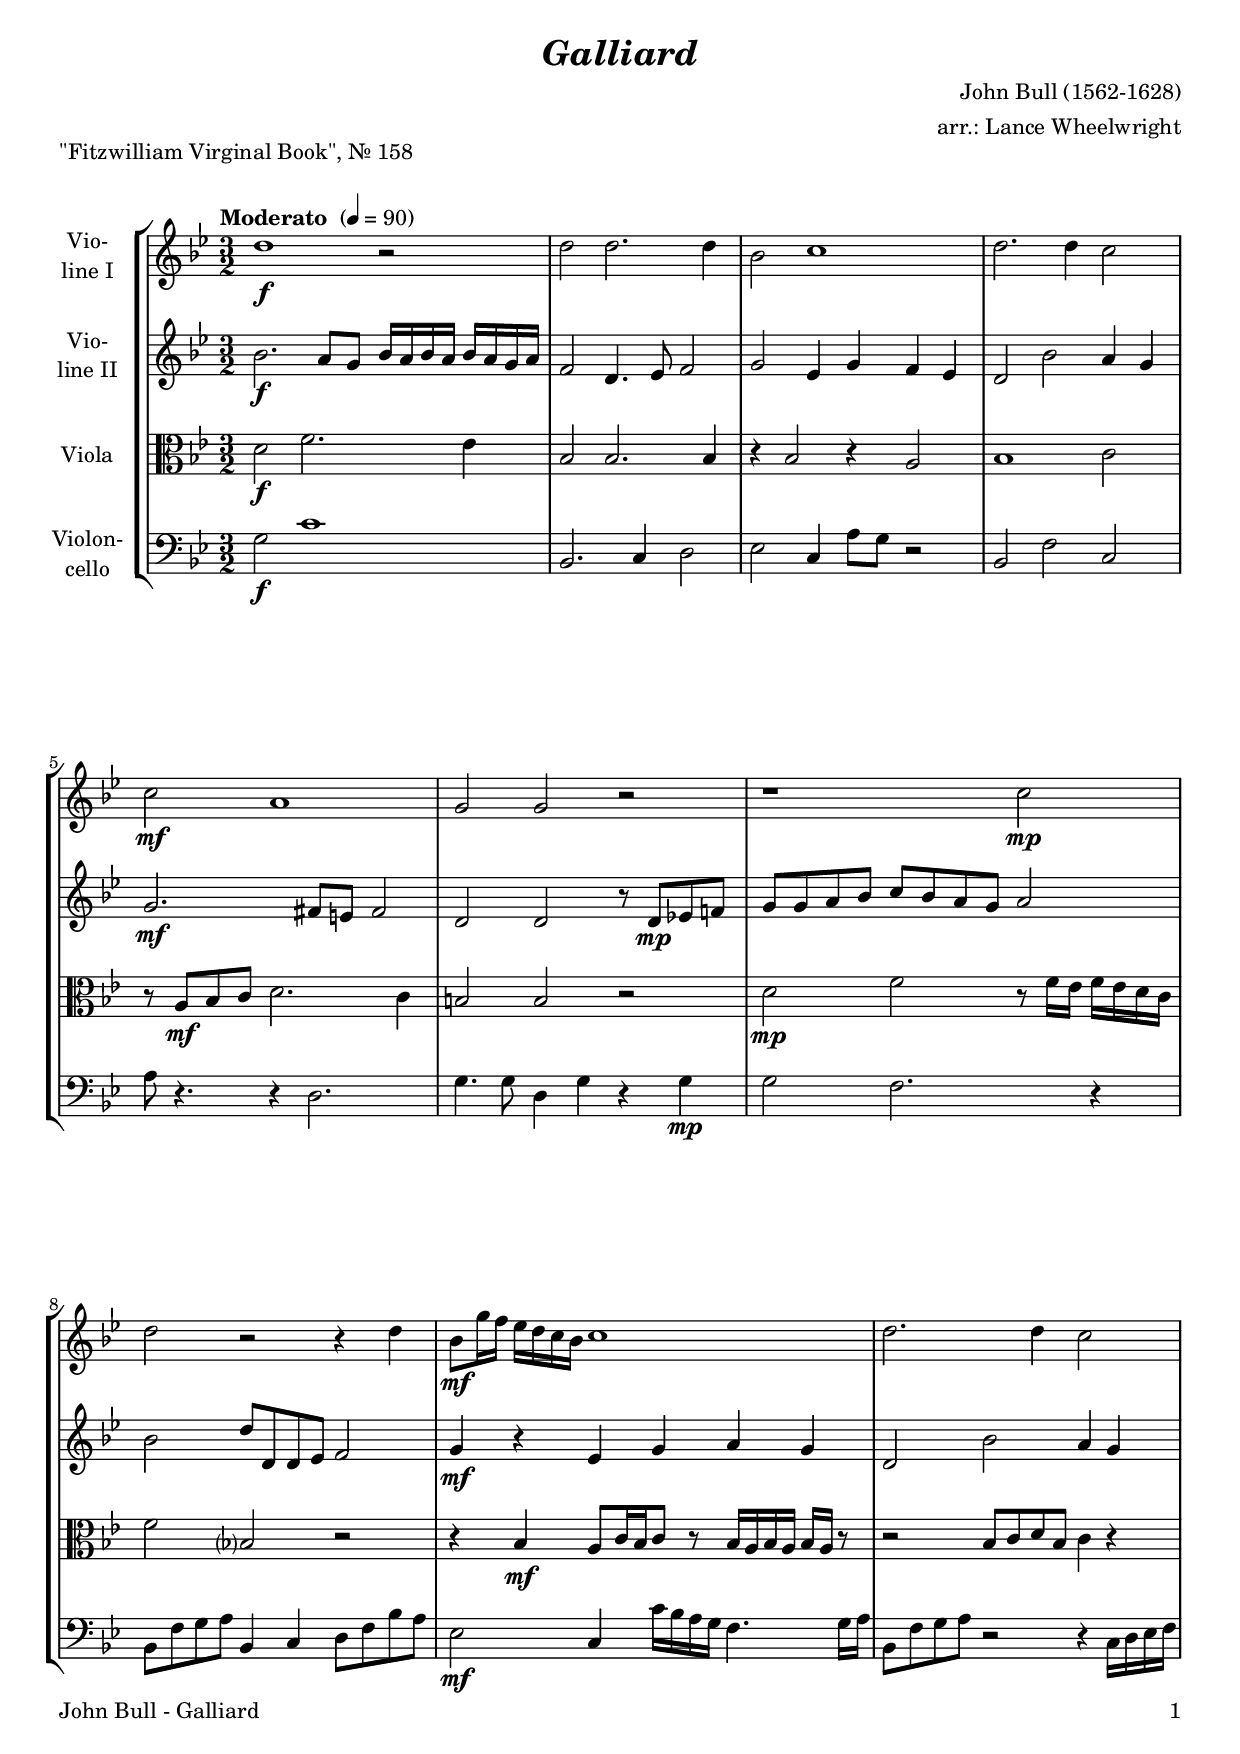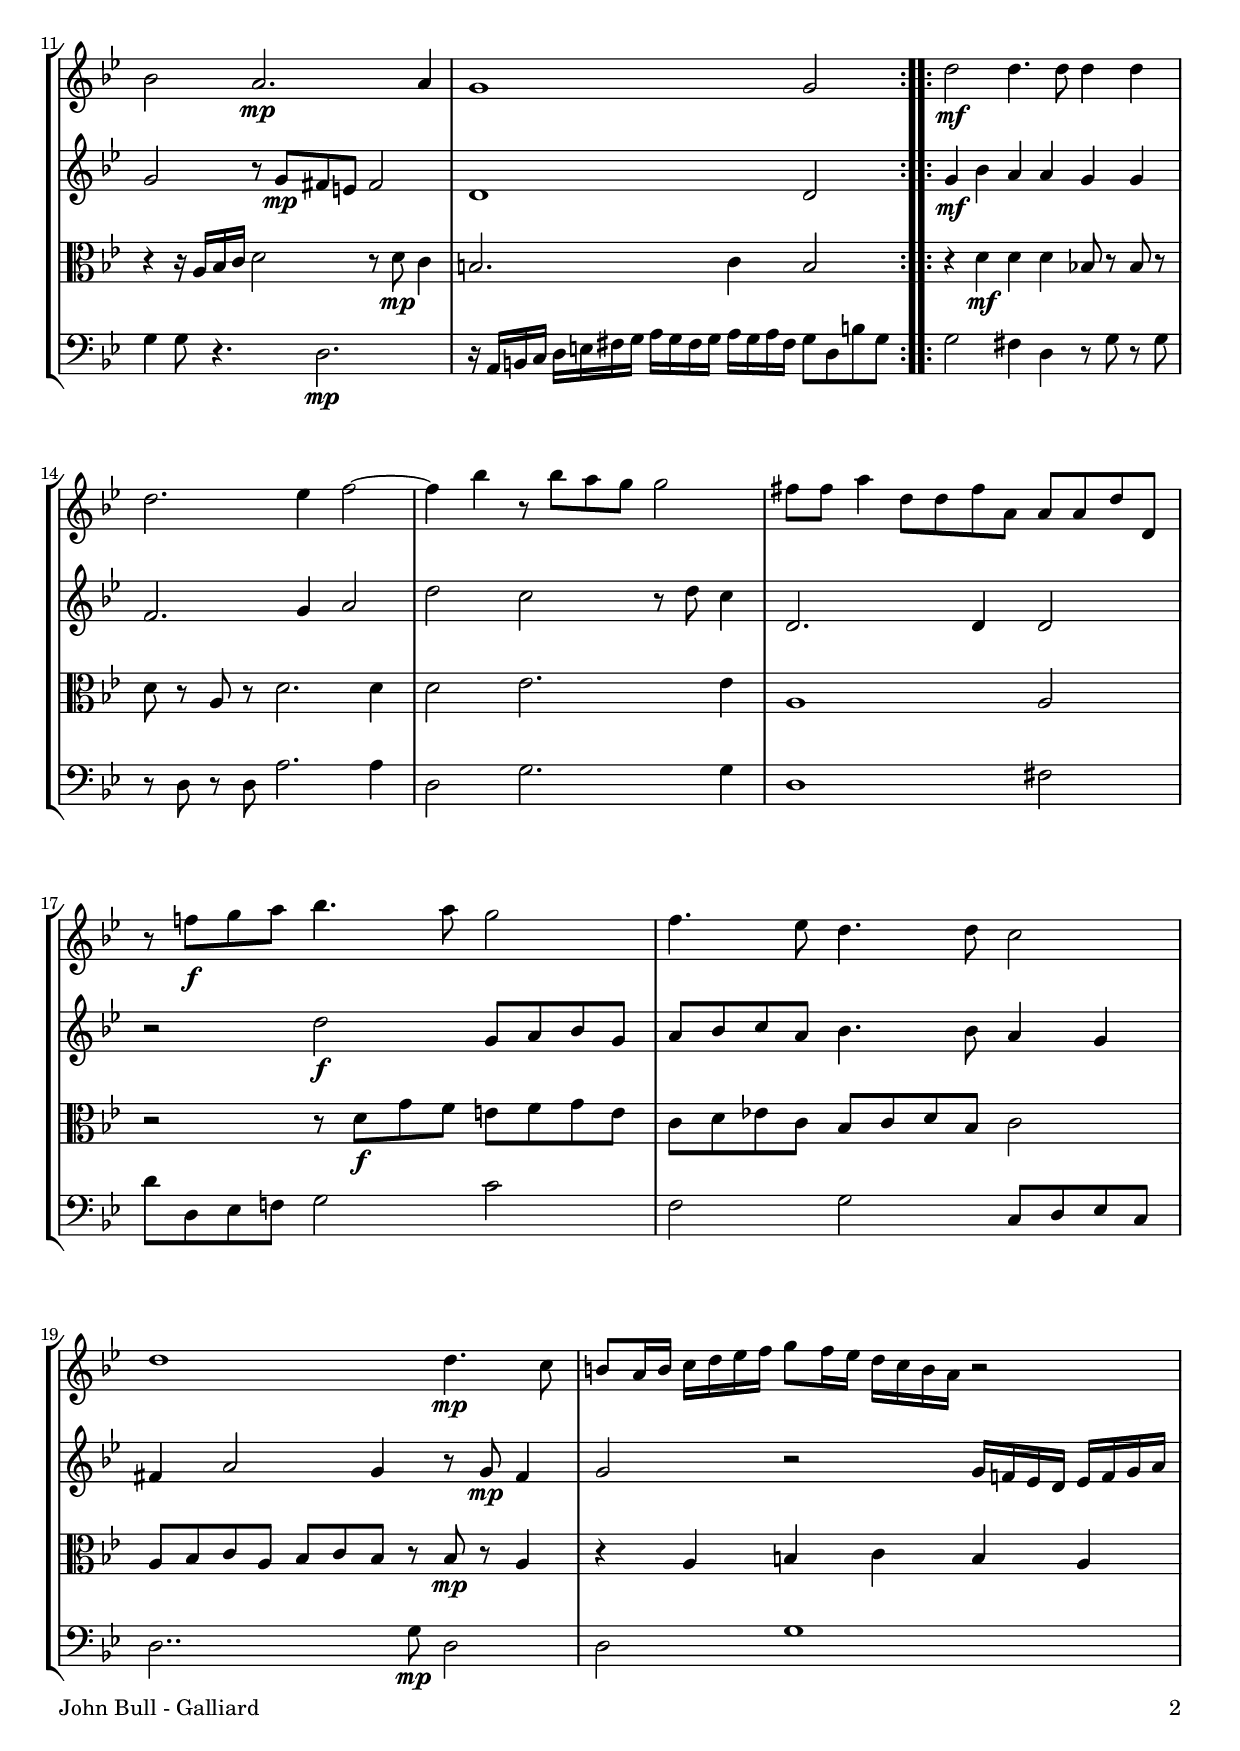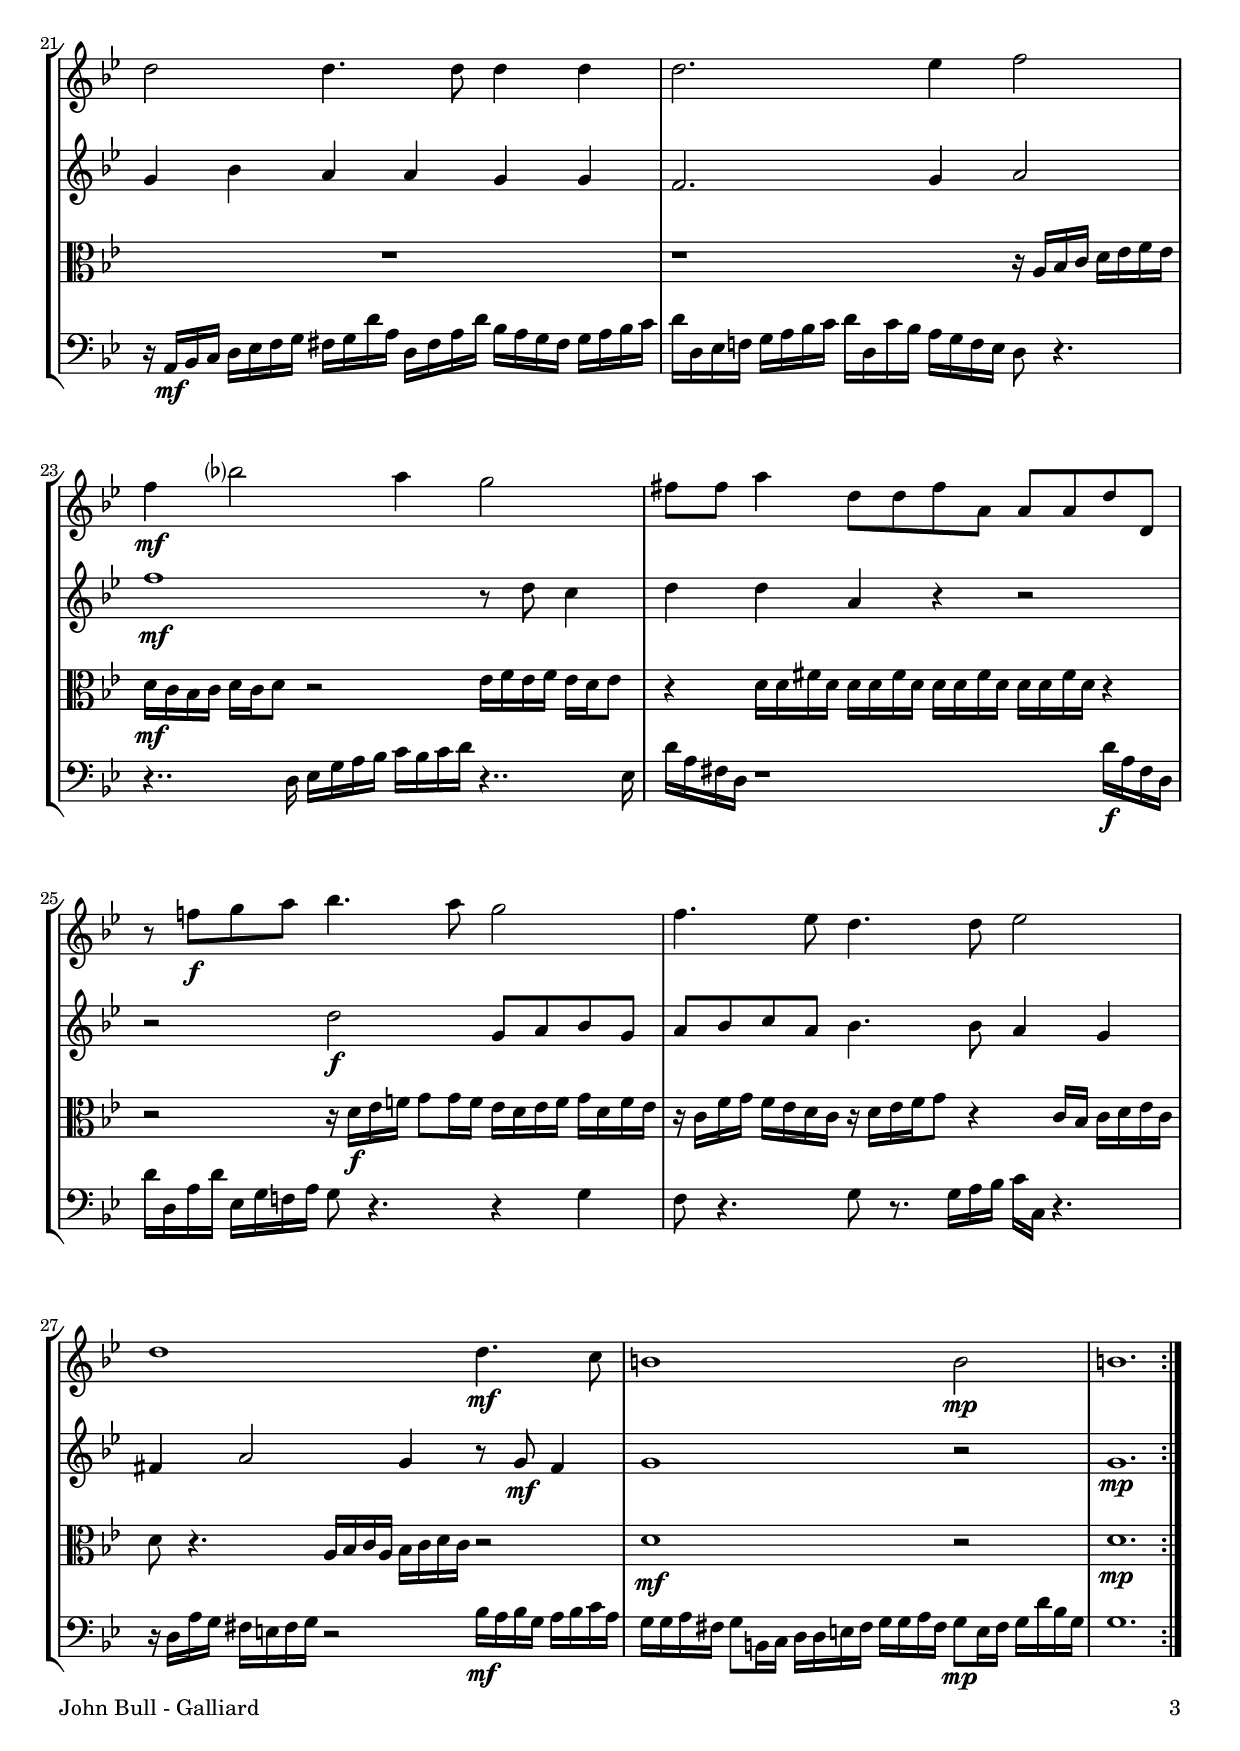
\version "2.24.1"
\include "deutsch.ly"

#(set-global-staff-size 19)

\header {
  title     = \markup \bold \italic "Galliard"
  composer  = "John Bull (1562-1628)"
  arranger  = "arr.: Lance Wheelwright"
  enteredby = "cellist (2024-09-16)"
  piece     = "\"Fitzwilliam Virginal Book\", Nr. 158"
}

voiceconsts = {
  \key d \minor
  \time 3/2
  \clef "bass"
%  \numericTimeSignature
  \compressEmptyMeasures
  % Set default beaming for all staves
%  \set Timing.beamExceptions = #'()
%  \set Timing.baseMoment     = #(ly:make-moment 1 4)
%  \set Timing.beatStructure  = #'(1 1 1)
  \tempo "Moderato " 4=90
}

mist = "string ensemble 1"
mivl = "violin"
miva = "viola"
miba = "cello"
mipz = "pizzicato strings"

dsaf = \mark \markup \box \italic "Dal Segno al Fine"
fine = \mark \markup \box \italic "Fine"

va = \relative c'' {
  \voiceconsts
  \clef "treble"
  
  \repeat volta 2 {
    a1\f r2
    a a2. a4
    f2 g1
    a2. a4 g2
    g\mf e1

    d2 d r
    r1 g2\mp
    a r r4 a
    f8\mf d'16 c b[ a g f] g1

    a2. a4 g2
    f e2.\mp e4
    d1 d2
  }
  \repeat volta 2 {
    a'2\mf a4. a8 a4 a
    a2. b4 c2~
    c4 f r8 f e d d2
    cis8 cis e4 a,8 a cis e, e e a a,
    r8 c'!\f d e f4. e8 d2

    c4. b8 a4. a8 g2
    a1 a4.\mp g8
    fis e16 fis g[ a b c] d8 c16 b a[ g fis e] r2

    a a4. a8 a4 a
    a2. b4 c2
    c4\mf f?2 e4 d2

    cis8 cis e4 a,8 a cis e, e e a a,
    r8 c'!\f d e f4. e8 d2
    c4. b8 a4. a8 b2

    a1 a4.\mf g8
    fis1 fis2\mp
    fis1.
  }
}

vb = \relative c' {
  \voiceconsts
  \clef "treble"
  
  \repeat volta 2 {
    f2.\f e8 d f16 e f e f[ e d e]
    c2 a4. b8 c2
    d b4 d c b
    a2 f' e4 d
    d2.\mf cis8 h cis2

    a a r8 a\mp b! c!
    d d e f g f e d e2
    f a8 a, a b c2
    d4\mf r b d e d

    a2 f' e4 d
    d2 r8 d\mp cis h cis2
    a1 a2
  }
  \repeat volta 2 {
    d4\mf f e e d d
    c2. d4 e2
    a g r8 a g4
    a,2. a4 a2
    r a'\f d,8 e f d

    e f g e f4. f8 e4 d
    cis e2 d4 r8 d\mp cis4
    d2 r d16 c! b a b[ c d e]

    d4 f e e d d
    c2. d4 e2
    c'1\mf r8 a g4

    a a e r r2
    r a\f d,8 e f d
    e f g e f4. f8 e4 d

    cis e2 d4 r8 d\mf cis4
    d1 r2
    d1.\mp
  }
}

vc = \relative c' {
  \voiceconsts
  \clef "alto"
  
  \repeat volta 2 {
    a2\f c2. b4
    f2 f2. f4
    r f2 r4 e2
    f1 g2
    r8 e\mf f g a2. g4

    fis2 fis r
    a\mp c r8 c16 b c[ b a g]
    c2 f,? r
    r4 f\mf e8 g16 f g8 r f16[ e f e] f e r8

    r2 f8 g a f g4 r
    r r16 e f g a2 r8 a\mp g4
    fis2. g4 fis2
  }
  \repeat volta 2 {
    r4 a\mf a a f!8 r f r
    a r e r a2. a4
    a2 b2. b4
    e,1 e2
    r r8 a\f d c h c d h

    g a b! g f g a f g2
    e8 f g e f g f r f\mp r e4
    r e fis g fis e

    R1.
    r1 r16 e f g a[ b c b]
    a[\mf g f g] a g a8 r2 b16[ c b c] b a b8

    r4 a16 a cis a a[ a cis a] a a cis a a[ a cis a] r4
    r2 r16 a\f b c! d8[ d16 c] b a b c d[ a c b]
    r g c d c[ b a g] r a b c d8 r4 g,16 f g[ a b g]

    a8 r4. e16 f g e f[ g a g] r2
    a1\mf r2
    a1.\mp
  }
}

vd = \relative c {
  \voiceconsts

  \repeat volta 2 {
    d2\f g1
    f,2. g4 a2
    b g4 e'8 d r2
    f, c' g
    e'8 r4. r4 a,2.

    d4. d8 a4 d r d\mp
    d2 c2. r4
    f,8 c' d e f,4 g a8 c f e
    b2\mf g4 g'16 f e d c4. d16 e

    f,8 c' d e r2 r4 g,16 a b c
    d4 d8 r4. a2.\mp
    r16 e fis g a[ h cis d] e d cis d e[ d e cis] d8 a fis' d
  }
  \repeat volta 2 {
    d2 cis4 a r8 d r d
    r a r a e'2. e4
    a,2 d2. d4
    a1 cis2
    a'8 a, b c! d2 g

    c, d g,8 a b g
    a2.. d8\mp a2
    a d1

    r16 e,\mf f g a[ b c d] cis d a' e a,[ cis e a] f e d cis d[ e f g]
    a a, b c! d[ e f g] a a, g' f e[ d c b] a8 r4.
    r4.. a16 b[ d e f] g f g a r4.. b,16

    a' e cis a r1 a'16\f e cis a
    a' a, e' a b,[ d c! e] d8 r4. r4 d
    c8 r4. d8 r8. d16 e f g[ g,] r4.

    r16 a e' d cis[ h cis d] r2 f16\mf e f d e[ f g e]
    d d e cis d8[ fis,16 g] a a h cis d[ d e cis] d8\mp h16 cis d[ a' f d]
    d1.
  }
}


music = \new StaffGroup <<
      \new Staff {
	\set Staff.midiInstrument = \mivl
	\set Staff.instrumentName = \markup \center-column { "Vio-" "line I" }
	\transpose d g { \va }
      }

      \new Staff {
	\set Staff.midiInstrument = \mivl
	\set Staff.instrumentName = \markup \center-column { "Vio-" "line II" }
	\transpose d g { \vb }
      }

      \new Staff {
	\set Staff.midiInstrument = \miva
	\set Staff.instrumentName = \markup \center-column { "Viola" }
	\transpose d g { \vc }
      }

      \new Staff {
	\set Staff.midiInstrument = \miba
	\set Staff.instrumentName = \markup \center-column { "Violon-" "cello" }
	\transpose d g { \vd }
      }
>>

\book {
  \paper {
    print-page-number = ##t
    print-first-page-number = ##t
    ragged-last-bottom = ##f
    oddHeaderMarkup = \markup \null
    evenHeaderMarkup = \markup \null
    oddFooterMarkup = \markup {
      \fill-line {
        \if \should-print-page-number
        "John Bull - Galliard" \fromproperty #'page:page-number-string
      }
    }
    evenFooterMarkup = \oddFooterMarkup
  } \score {
    \music
    \layout {}
  }

  \score {
    \unfoldRepeats \music

    \midi {
      \context {
        \Score
      }
    }
  }
}